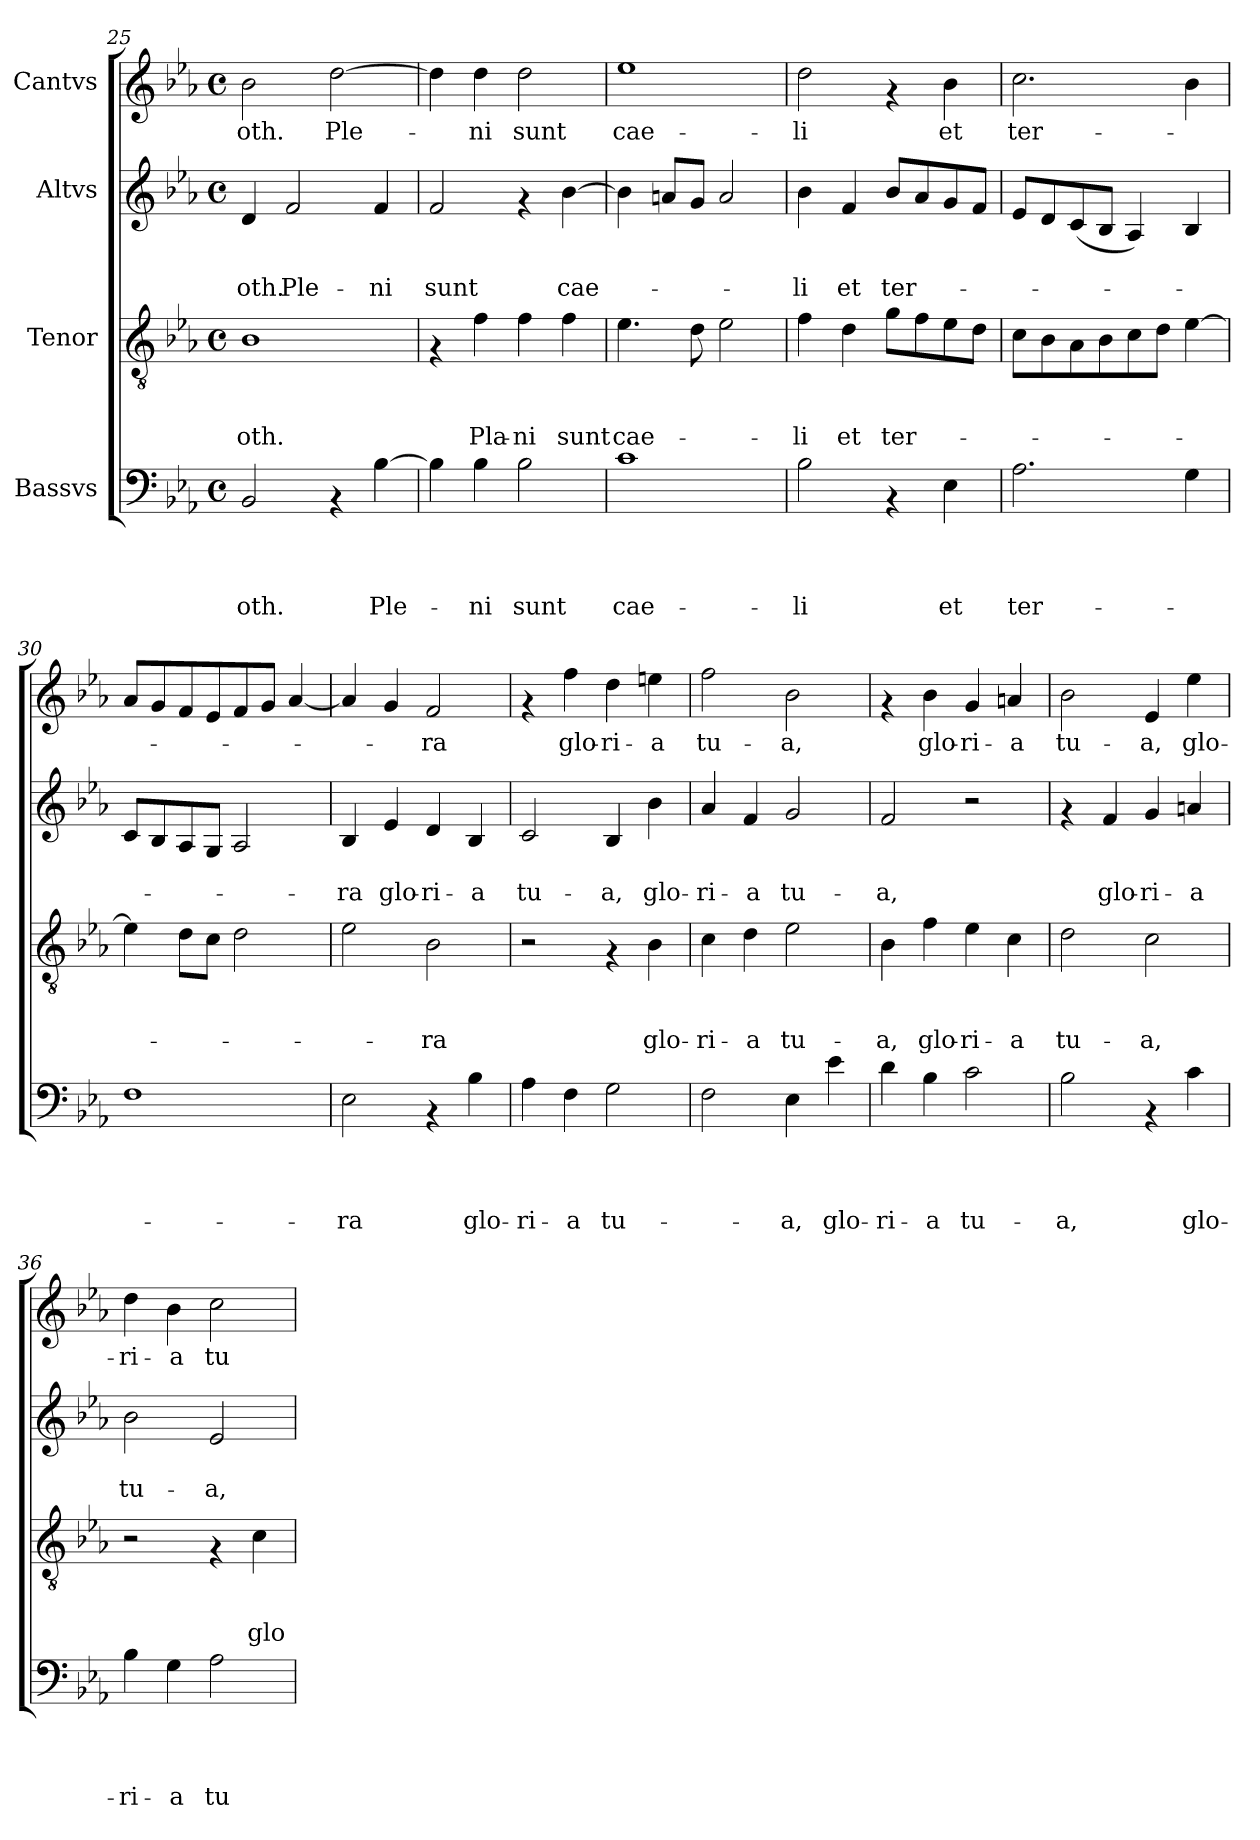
**kern	**text	**text	**text	**text	**kern	**text	**text	**text	**kern	**text	**text	**kern	**text
*part4	*part4	*part4	*part4	*part4	*part3	*part3	*part3	*part3	*part2	*part2	*part2	*part1	*part1
*staff4	*staff4	*staff4	*staff4	*staff4	*staff3	*staff3	*staff3	*staff3	*staff2	*staff2	*staff2	*staff1	*staff1
*I"Bassvs	*	*	*	*	*I"Tenor	*	*	*	*I"Altvs	*	*	*I"Cantvs	*
*clefF4	*	*	*	*	*clefGv2	*	*	*	*clefG2	*	*	*clefG2	*
*k[b-e-a-]	*	*	*	*	*k[b-e-a-]	*	*	*	*k[b-e-a-]	*	*	*k[b-e-a-]	*
*E-:	*	*	*	*	*E-:	*	*	*	*E-:	*	*	*E-:	*
*M4/4	*	*	*	*	*M4/4	*	*	*	*M4/4	*	*	*M4/4	*
*met(c)	*	*	*	*	*met(c)	*	*	*	*met(c)	*	*	*met(c)	*
=25	=25	=25	=25	=25	=25	=25	=25	=25	=25	=25	=25	=25	=25
!	!	!	!	!LO:LY:b	!	!	!	!LO:LY:b	!	!	!LO:LY:b	!	!LO:LY:b
2BB-/	.	.	.	-oth.	1B-	.	.	-oth.	4d/	.	-oth.	2b-\	-oth.
!	!	!	!	!	!	!	!	!	!	!	!LO:LY:b	!	!
.	.	.	.	.	.	.	.	.	2f/	.	Ple-	.	.
!	!	!	!	!	!	!	!	!	!	!	!	!	!LO:LY:b
4rAA	.	.	.	.	.	.	.	.	.	.	.	[<2dd\	Ple-
!	!	!	!	!LO:LY:b	!	!	!	!	!	!	!LO:LY:b	!	!
[<4B-\	.	.	.	Ple-	.	.	.	.	4f/	.	-ni	.	.
!!LO:LB:g=z
=26	=26	=26	=26	=26	=26	=26	=26	=26	=26	=26	=26	=26	=26
!	!	!	!	!	!	!	!	!	!	!	!LO:LY:b	!	!
4B-\]	.	.	.	.	4rF	.	.	.	2f/	.	sunt	4dd\]	.
!	!	!	!	!LO:LY:b	!	!	!	!LO:LY:b	!	!	!	!	!LO:LY:b
4B-\	.	.	.	-ni	4f\	.	.	Pla-	.	.	.	4dd\	-ni
!	!	!	!	!LO:LY:b	!	!	!	!LO:LY:b	!	!	!	!	!LO:LY:b
2B-\	.	.	.	sunt	4f\	.	.	-ni	4rf	.	.	2dd\	sunt
!	!	!	!	!	!	!	!	!LO:LY:b	!	!	!LO:LY:b	!	!
.	.	.	.	.	4f\	.	.	sunt	[>4b-\	.	cae-	.	.
=27	=27	=27	=27	=27	=27	=27	=27	=27	=27	=27	=27	=27	=27
!	!	!	!	!LO:LY:b	!	!	!	!LO:LY:b	!	!	!	!	!LO:LY:b
1c	.	.	.	cae-	4.e-\	.	.	cae-	4b-\]	.	.	1ee-	cae-
.	.	.	.	.	.	.	.	.	8an/L	.	.	.	.
.	.	.	.	.	8d\	.	.	.	8g/J	.	.	.	.
.	.	.	.	.	2e-\	.	.	.	2a/	.	.	.	.
=28	=28	=28	=28	=28	=28	=28	=28	=28	=28	=28	=28	=28	=28
!	!	!	!	!LO:LY:b	!	!	!	!LO:LY:b	!	!	!LO:LY:b	!	!LO:LY:b
2B-\	.	.	.	-li	4f\	.	.	-li	4b-\	.	-li	2dd\	-li
!	!	!	!	!	!	!	!	!LO:LY:b	!	!	!LO:LY:b	!	!
.	.	.	.	.	4d\	.	.	et	4f/	.	et	.	.
!	!	!	!	!	!	!	!	!LO:LY:b	!	!	!LO:LY:b	!	!
4rAA	.	.	.	.	8g\L	.	.	ter-	8b-/L	.	ter-	4rf	.
.	.	.	.	.	8f\	.	.	.	8a-/	.	.	.	.
!	!	!	!	!LO:LY:b	!	!	!	!	!	!	!	!	!LO:LY:b
4E-\	.	.	.	et	8e-\	.	.	.	8g/	.	.	4b-\	et
.	.	.	.	.	8d\J	.	.	.	8f/J	.	.	.	.
=29	=29	=29	=29	=29	=29	=29	=29	=29	=29	=29	=29	=29	=29
!	!	!	!	!LO:LY:b	!	!	!	!	!	!	!	!	!LO:LY:b
2.A-\	.	.	.	ter-	8c\L	.	.	.	8e-/L	.	.	2.cc\	ter-
.	.	.	.	.	8B-\	.	.	.	8d/	.	.	.	.
.	.	.	.	.	8A-\	.	.	.	(>8c/	.	.	.	.
.	.	.	.	.	8B-\	.	.	.	8B-/J	.	.	.	.
.	.	.	.	.	8c\	.	.	.	4A-/)	.	.	.	.
.	.	.	.	.	8d\J	.	.	.	.	.	.	.	.
4G\	.	.	.	.	[>4e-\	.	.	.	4B-/	.	.	4b-\	.
=30	=30	=30	=30	=30	=30	=30	=30	=30	=30	=30	=30	=30	=30
1F	.	.	.	.	4e-\]	.	.	.	8c/L	.	.	8a-/L	.
.	.	.	.	.	.	.	.	.	8B-/	.	.	8g/	.
.	.	.	.	.	8d\L	.	.	.	8A-/	.	.	8f/	.
.	.	.	.	.	8c\J	.	.	.	8G/J	.	.	8e-/	.
.	.	.	.	.	2d\	.	.	.	2A-/	.	.	8f/	.
.	.	.	.	.	.	.	.	.	.	.	.	8g/J	.
.	.	.	.	.	.	.	.	.	.	.	.	[<4a-/	.
=31	=31	=31	=31	=31	=31	=31	=31	=31	=31	=31	=31	=31	=31
!	!	!	!	!LO:LY:b	!	!	!	!	!	!	!LO:LY:b	!	!
2E-\	.	.	.	-ra	2e-\	.	.	.	4B-/	.	-ra	4a-/]	.
!	!	!	!	!	!	!	!	!	!	!	!LO:LY:b	!	!
.	.	.	.	.	.	.	.	.	4e-/	.	glo-	4g/	.
!	!	!	!	!	!	!	!	!LO:LY:b	!	!	!LO:LY:b	!	!LO:LY:b
4rAA	.	.	.	.	2B-\	.	.	-ra	4d/	.	-ri-	2f/	-ra
!	!	!	!	!LO:LY:b	!	!	!	!	!	!	!LO:LY:b	!	!
4B-\	.	.	.	glo-	.	.	.	.	4B-/	.	-a	.	.
!!LO:PB:g=z
=32	=32	=32	=32	=32	=32	=32	=32	=32	=32	=32	=32	=32	=32
!	!	!	!	!LO:LY:b	!	!	!	!	!	!	!LO:LY:b	!	!
4A-\	.	.	.	-ri-	2r	.	.	.	2c/	.	tu-	4rf	.
!	!	!	!	!LO:LY:b	!	!	!	!	!	!	!	!	!LO:LY:b
4F\	.	.	.	-a	.	.	.	.	.	.	.	4ff\	glo-
!	!	!	!	!LO:LY:b	!	!	!	!	!	!	!LO:LY:b	!	!LO:LY:b
2G\	.	.	.	tu-	4rF	.	.	.	4B-/	.	-a,	4dd\	-ri-
!	!	!	!	!	!	!	!	!LO:LY:b	!	!	!LO:LY:b	!	!LO:LY:b
.	.	.	.	.	4B-\	.	.	glo-	4b-\	.	glo-	4een\	-a
=33	=33	=33	=33	=33	=33	=33	=33	=33	=33	=33	=33	=33	=33
!	!	!	!	!	!	!	!	!LO:LY:b	!	!	!LO:LY:b	!	!LO:LY:b
2F\	.	.	.	.	4c\	.	.	-ri-	4a-/	.	-ri-	2ff\	tu-
!	!	!	!	!	!	!	!	!LO:LY:b	!	!	!LO:LY:b	!	!
.	.	.	.	.	4d\	.	.	-a	4f/	.	-a	.	.
!	!	!	!	!LO:LY:b	!	!	!	!LO:LY:b	!	!	!LO:LY:b	!	!LO:LY:b
4E-\	.	.	.	-a,	2e-\	.	.	tu-	2g/	.	tu-	2b-\	-a,
!	!	!	!	!LO:LY:b	!	!	!	!	!	!	!	!	!
4e-\	.	.	.	glo-	.	.	.	.	.	.	.	.	.
=34	=34	=34	=34	=34	=34	=34	=34	=34	=34	=34	=34	=34	=34
!	!	!	!	!LO:LY:b	!	!	!	!LO:LY:b	!	!	!LO:LY:b	!	!
4d\	.	.	.	-ri-	4B-\	.	.	-a,	2f/	.	-a,	4rf	.
!	!	!	!	!LO:LY:b	!	!	!	!LO:LY:b	!	!	!	!	!LO:LY:b
4B-\	.	.	.	-a	4f\	.	.	glo-	.	.	.	4b-\	glo-
!	!	!	!	!LO:LY:b	!	!	!	!LO:LY:b	!	!	!	!	!LO:LY:b
2c\	.	.	.	tu-	4e-\	.	.	-ri-	2r	.	.	4g/	-ri-
!	!	!	!	!	!	!	!	!LO:LY:b	!	!	!	!	!LO:LY:b
.	.	.	.	.	4c\	.	.	-a	.	.	.	4an/	-a
=35	=35	=35	=35	=35	=35	=35	=35	=35	=35	=35	=35	=35	=35
!	!	!	!	!LO:LY:b	!	!	!	!LO:LY:b	!	!	!	!	!LO:LY:b
2B-\	.	.	.	-a,	2d\	.	.	tu-	4rf	.	.	2b-\	tu-
!	!	!	!	!	!	!	!	!	!	!	!LO:LY:b	!	!
.	.	.	.	.	.	.	.	.	4f/	.	glo-	.	.
!	!	!	!	!	!	!	!	!LO:LY:b	!	!	!LO:LY:b	!	!LO:LY:b
4rAA	.	.	.	.	2c\	.	.	-a,	4g/	.	-ri-	4e-/	-a,
!	!	!	!	!LO:LY:b	!	!	!	!	!	!	!LO:LY:b	!	!LO:LY:b
4c\	.	.	.	glo-	.	.	.	.	4an/	.	-a	4ee-\	glo-
=36	=36	=36	=36	=36	=36	=36	=36	=36	=36	=36	=36	=36	=36
!	!	!	!	!LO:LY:b	!	!	!	!	!	!	!LO:LY:b	!	!LO:LY:b
4B-\	.	.	.	-ri-	2r	.	.	.	2b-\	.	tu-	4dd\	-ri-
!	!	!	!	!LO:LY:b	!	!	!	!	!	!	!	!	!LO:LY:b
4G\	.	.	.	-a	.	.	.	.	.	.	.	4b-\	-a
!	!	!	!	!LO:LY:b	!	!	!	!	!	!	!LO:LY:b	!	!LO:LY:b
2A-\	.	.	.	tu-	4rF	.	.	.	2e-/	.	-a,	2cc\	tu-
!	!	!	!	!	!	!	!	!LO:LY:b	!	!	!	!	!
.	.	.	.	.	4c\	.	.	glo-	.	.	.	.	.
=	=	=	=	=	=	=	=	=	=	=	=	=	=
*-	*-	*-	*-	*-	*-	*-	*-	*-	*-	*-	*-	*-	*-
